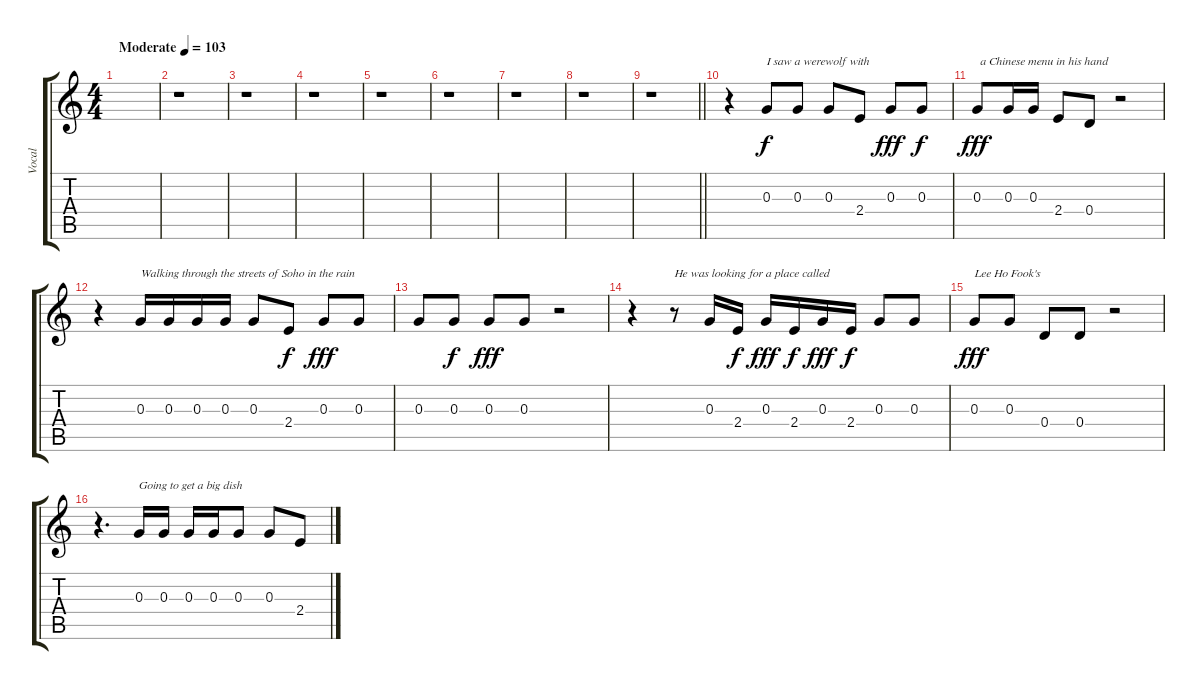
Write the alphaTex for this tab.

\track ("Vocal" "Vocal") {instrument acousticguitarsteel}
\staff {score tabs}
\tuning (E4 B3 G3 D3 A2 E2) {hide}
\ts (4 4)
\tempo (103 "Moderate")
\clef g2
\ks c
|
r.1 |
r.1 |
r.1 |
r.1 |
r.1 |
r.1 |
r.1 |
\barLineRight lightlight
r.1 |
r.4 0.3.8{txt "I saw a werewolf with"} 0.3.8 0.3.8 2.4.8{dy f} 0.3.8{dy fff} 0.3.8{dy f} |
0.3.8{txt " a Chinese menu in his hand" dy fff} 0.3.16 0.3.16 2.4.8 0.4.8 r.2 |
r.4 0.3.16{txt "Walking through the streets of Soho in the rain"} 0.3.16 0.3.16 0.3.16 0.3.8 2.4.8{dy f} 0.3.8{dy fff} 0.3.8 |
0.3.8 0.3.8{dy f} 0.3.8{dy fff} 0.3.8 r.2 |
r.4 r.8{txt "He was looking for a place called "} 0.3.16 2.4.16{dy f} 0.3.16{dy fff} 2.4.16{dy f} 0.3.16{dy fff} 2.4.16{dy f} 0.3.8 0.3.8 |
0.3.8{txt "Lee Ho Fook's" dy fff} 0.3.8 0.4.8 0.4.8 r.2 |
r.4{d} 0.3.16{txt "Going to get a big dish "} 0.3.16 0.3.16 0.3.16 0.3.8 0.3.8 2.4.8
